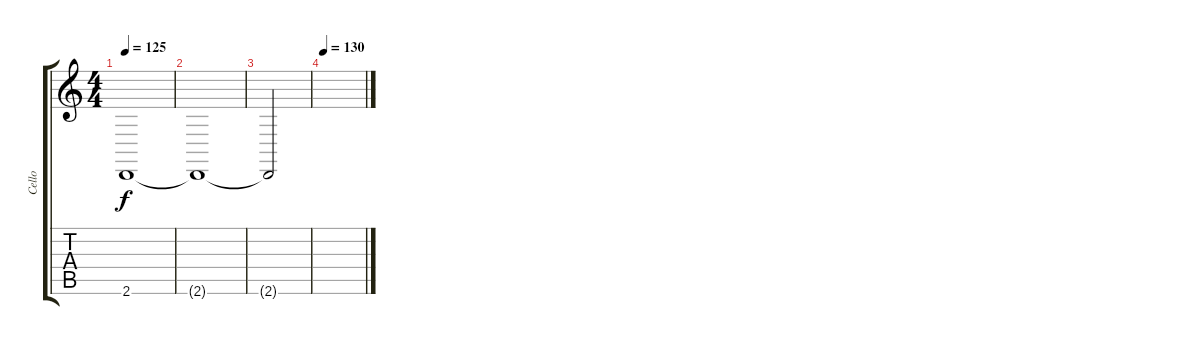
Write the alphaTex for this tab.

\track ("Cello" "Cello") {instrument harmonica}
\staff {score tabs}
\tuning (D4 A3 F3 C3 G2 C2) {hide}
\ts (4 4)
\tempo 125
\clef g2
\ks c
2.6{t}.1{dy f} |
2.6{t}.1 |
2.6{t}.2 |
\tempo 130
